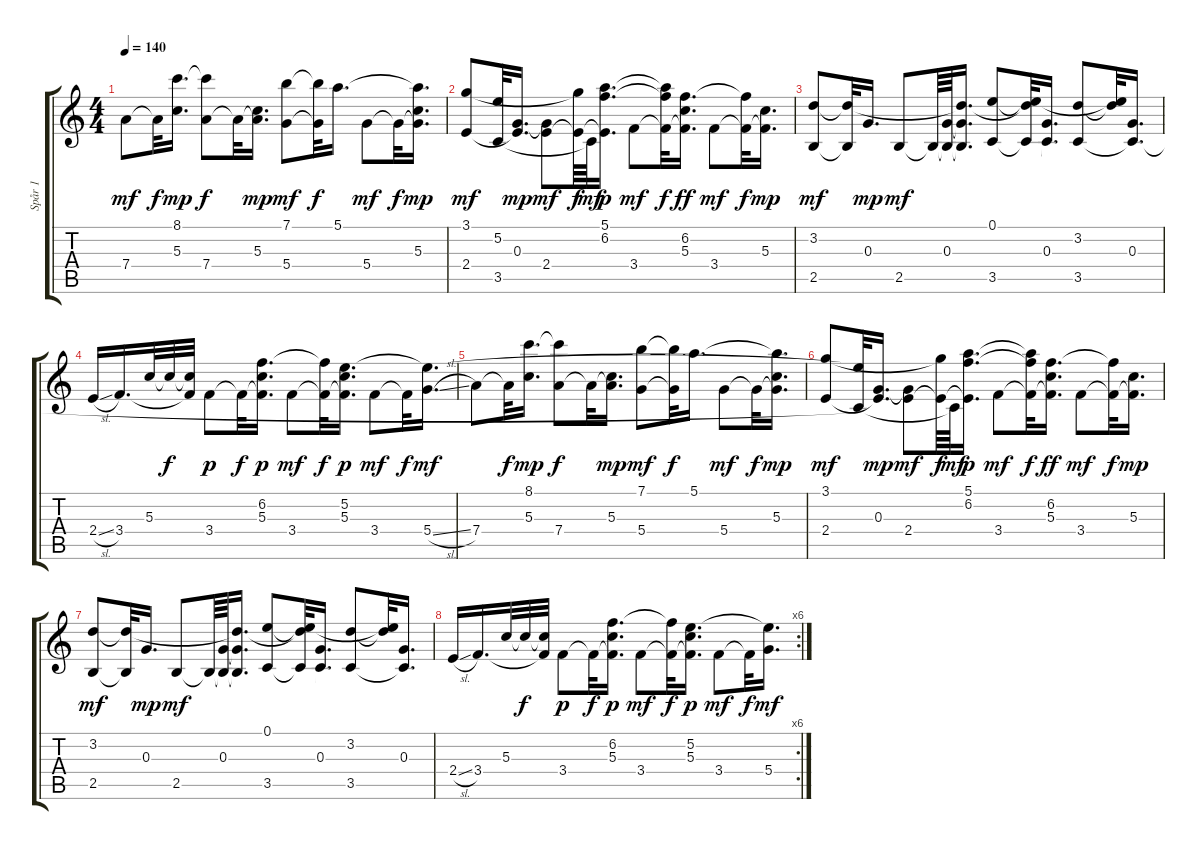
\track ("Spår 1" "Spår 1") {instrument acousticguitarnylon}
\staff {score tabs}
\tuning (E4 B3 G3 D3 A2 E2) {hide}
\ts (4 4)
\tempo 140
\clef g2
\ks c
7.4.8{dy mf} 7.4{t}.32{dy f} (8.1 5.3).16{d dy mp} (8.1{t} 7.4).8{dy f} 7.4{t}.32 (5.3 7.4{t}).16{d dy mp} (7.1 5.4).8{dy mf} (7.1{t} 5.4{t}).32{dy f} 5.1.16{d} 5.4.8{dy mf} 5.4{t}.32{dy f} (5.1{t} 5.3 5.4{t}).16{d dy mp} |
(3.1 2.4).8{dy mf} (5.2{t} 3.5{t}).32 (0.3 2.4{t}).16{d dy mp} (0.3{t} 2.4).8{dy mf} (3.1{t} 2.4{t}).64{dy f} 3.5{t}.64{dy mf} (5.1 6.2 2.4{t}).16{d dy p} 3.4.8{dy mf} (5.1{t} 6.2{t} 3.4{t}).32{dy f} (6.2 5.3 3.4{t}).16{d dy ff} 3.4.8{dy mf} (6.2{t} 3.4{t}).32{dy f} (5.3 3.4{t}).16{d dy mp} |
(3.2 2.5).8{dy mf} (3.2{t} 2.5{t}).32 0.3.16{d dy mp} 2.5.8{dy mf} 2.5{t}.64 (0.3 2.5{t}).64 (3.2{t} 0.3{t} 2.5{t}).16{d} (0.1 3.5).8 (0.1{t} 3.2{t} 3.5{t}).32 (0.3 3.5{t}).16{d} (3.2 3.5).8 (0.1{t} 3.2{t}).32 (0.3 3.5{t}).16{d} |
2.4{sl}.16 3.4.16{d} 5.3.32 5.3{t}.32{dy f} (5.3{t} 3.4{t}).32 3.4.8{dy p} 3.4{t}.32{dy f} (6.2 5.3 3.4{t}).16{d dy p} 3.4.8{dy mf} (6.2{t} 3.4{t}).32{dy f} (5.2 5.3 3.4{t}).16{d dy p} 3.4.8{dy mf} 3.4{t}.32{dy f} (5.2{t} 5.4{sl}).16{d dy mf} |
7.4.8 7.4{t}.32{dy f} (8.1 5.3).16{d dy mp} (8.1{t} 7.4).8{dy f} 7.4{t}.32 (5.3 7.4{t}).16{d dy mp} (7.1 5.4).8{dy mf} (7.1{t} 5.4{t}).32{dy f} 5.1.16{d} 5.4.8{dy mf} 5.4{t}.32{dy f} (5.1{t} 5.3 5.4{t}).16{d dy mp} |
(3.1 2.4).8{dy mf} (5.2{t} 3.5{t}).32 (0.3 2.4{t}).16{d dy mp} (0.3{t} 2.4).8{dy mf} (3.1{t} 2.4{t}).64{dy f} 3.5{t}.64{dy mf} (5.1 6.2 2.4{t}).16{d dy p} 3.4.8{dy mf} (5.1{t} 6.2{t} 3.4{t}).32{dy f} (6.2 5.3 3.4{t}).16{d dy ff} 3.4.8{dy mf} (6.2{t} 3.4{t}).32{dy f} (5.3 3.4{t}).16{d dy mp} |
(3.2 2.5).8{dy mf} (3.2{t} 2.5{t}).32 0.3.16{d dy mp} 2.5.8{dy mf} 2.5{t}.64 (0.3 2.5{t}).64 (3.2{t} 0.3{t} 2.5{t}).16{d} (0.1 3.5).8 (0.1{t} 3.2{t} 3.5{t}).32 (0.3 3.5{t}).16{d} (3.2 3.5).8 (0.1{t} 3.2{t}).32 (0.3 3.5{t}).16{d} |
\rc 6
2.4{sl}.16 3.4.16{d} 5.3.32 5.3{t}.32{dy f} (5.3{t} 3.4{t}).32 3.4.8{dy p} 3.4{t}.32{dy f} (6.2 5.3 3.4{t}).16{d dy p} 3.4.8{dy mf} (6.2{t} 3.4{t}).32{dy f} (5.2 5.3 3.4{t}).16{d dy p} 3.4.8{dy mf} 3.4{t}.32{dy f} (5.2{t} 5.4).16{d dy mf}
